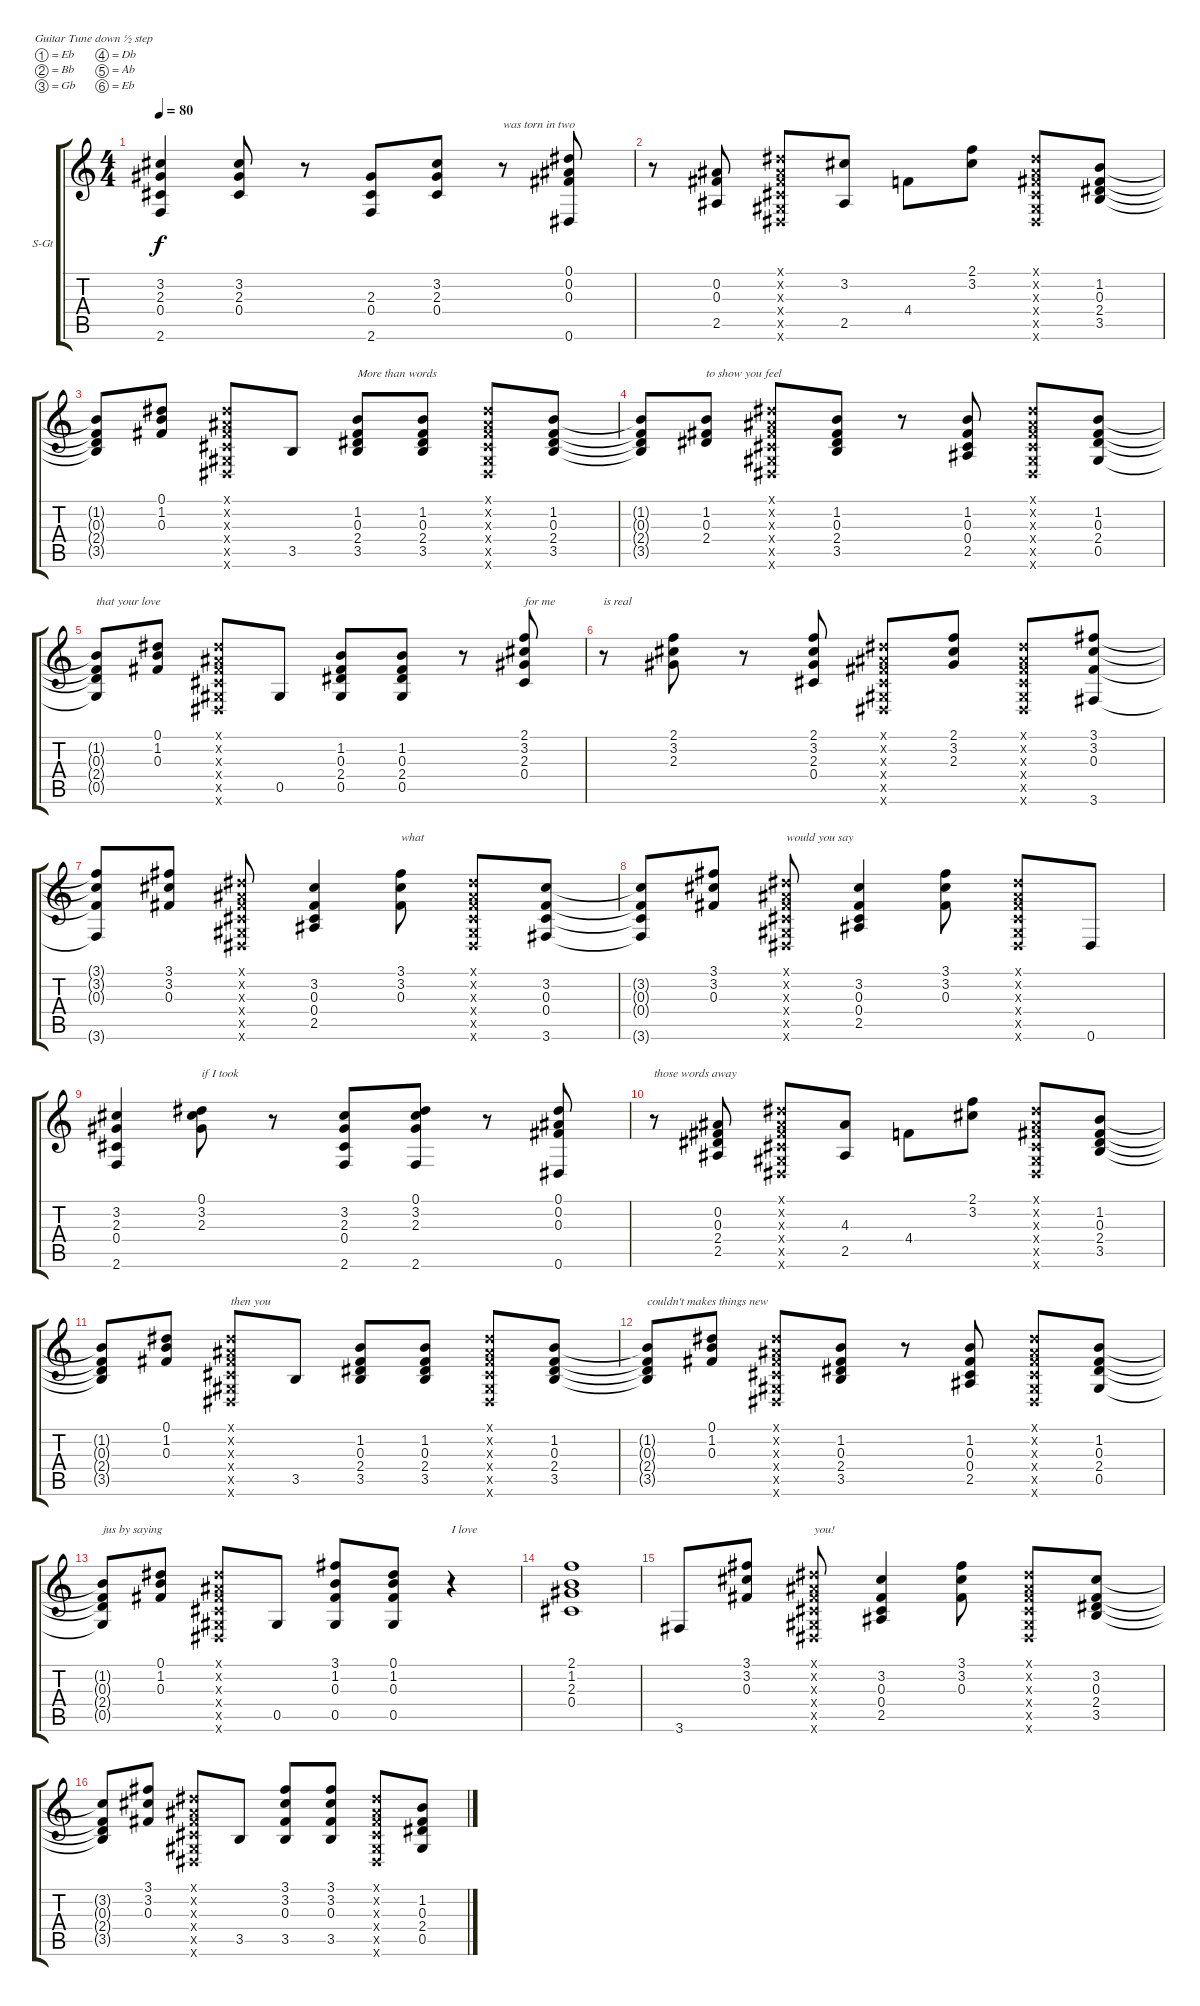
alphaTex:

\bracketExtendMode groupsimilarinstruments
\firstSystemTrackNameOrientation horizontal
\otherSystemsTrackNameOrientation horizontal
\track ("Trilha 1" "S-Gt") {instrument acousticguitarsteel}
\staff {score tabs}
\tuning (Eb4 Bb3 Gb3 Db3 Ab2 Eb2)
\ts (4 4)
\tempo 80
\clef g2
\ks c
(3.2 2.3 0.4 2.6).4{dy f} (3.2 2.3 0.4).8 r.8 (2.3 0.4 2.6).8 (3.2 2.3 0.4).8 r.8{txt "was torn in two"} (0.1 0.2 0.3 0.6).8 |
r.8 (0.2 0.3 2.5).8 (0.1{x} 0.2{x} 0.3{x} 0.4{x} 0.5{x} 0.6{x}).8 (3.2 2.5).8 4.4.8 (2.1 3.2).8 (0.1{x} 0.2{x} 0.3{x} 0.4{x} 0.5{x} 0.6{x}).8 (1.2 0.3 2.4 3.5).8 |
(1.2{t} 0.3{t} 2.4{t} 3.5{t}).8 (0.1 1.2 0.3).8 (0.1{x} 0.2{x} 0.3{x} 0.4{x} 0.5{x} 0.6{x}).8 3.5.8 (1.2 0.3 2.4 3.5).8{txt "More than words"} (1.2 0.3 2.4 3.5).8 (0.1{x} 0.2{x} 0.3{x} 0.4{x} 0.5{x} 0.6{x}).8 (1.2 0.3 2.4 3.5).8 |
(1.2{t} 0.3{t} 2.4{t} 3.5{t}).8 (1.2 0.3 2.4).8{txt "to show you feel"} (0.1{x} 0.2{x} 0.3{x} 0.4{x} 0.5{x} 0.6{x}).8 (1.2 0.3 2.4 3.5).8 r.8 (1.2 0.3 0.4 2.5).8 (0.1{x} 0.2{x} 0.3{x} 0.4{x} 0.5{x} 0.6{x}).8 (1.2 0.3 2.4 0.5).8 |
(1.2{t} 0.3{t} 2.4{t} 0.5{t}).8{txt "that your love"} (0.1 1.2 0.3).8 (0.1{x} 0.2{x} 0.3{x} 0.4{x} 0.5{x} 0.6{x}).8 0.5.8 (1.2 0.3 2.4 0.5).8 (1.2 0.3 2.4 0.5).8 r.8 (2.1 3.2 2.3 0.4).8{txt "for me "} |
r.8{txt "is real"} (2.1 3.2 2.3).8 r.8 (2.1 3.2 2.3 0.4).8 (0.1{x} 0.2{x} 0.3{x} 0.4{x} 0.5{x} 0.6{x}).8 (2.1 3.2 2.3).8 (0.1{x} 0.2{x} 0.3{x} 0.4{x} 0.5{x} 0.6{x}).8 (3.1 3.2 0.3 3.6).8 |
(3.1{t} 3.2{t} 0.3{t} 3.6{t}).8 (3.1 3.2 0.3).8 (0.1{x} 0.2{x} 0.3{x} 0.4{x} 0.5{x} 0.6{x}).8 (3.2 0.3 0.4 2.5).4 (3.1 3.2 0.3).8{txt "what "} (0.1{x} 0.2{x} 0.3{x} 0.4{x} 0.5{x} 0.6{x}).8 (3.2 0.3 0.4 3.6).8 |
(3.2{t} 0.3{t} 0.4{t} 3.6{t}).8 (3.1 3.2 0.3).8 (0.1{x} 0.2{x} 0.3{x} 0.4{x} 0.5{x} 0.6{x}).8{txt "would you say"} (3.2 0.3 0.4 2.5).4 (3.1 3.2 0.3).8 (0.1{x} 0.2{x} 0.3{x} 0.4{x} 0.5{x} 0.6{x}).8 0.6.8 |
(3.2 2.3 0.4 2.6).4 (0.1 3.2 2.3).8{txt "if I took "} r.8 (3.2 2.3 0.4 2.6).8 (0.1 3.2 2.3 2.6).8 r.8 (0.1 0.2 0.3 0.6).8 |
r.8{txt "those words away"} (0.2 0.3 2.4 2.5).8 (0.1{x} 0.2{x} 0.3{x} 0.4{x} 0.5{x} 0.6{x}).8 (4.3 2.5).8 4.4.8 (2.1 3.2).8 (0.1{x} 0.2{x} 0.3{x} 0.4{x} 0.5{x} 0.6{x}).8 (1.2 0.3 2.4 3.5).8 |
(1.2{t} 0.3{t} 2.4{t} 3.5{t}).8 (0.1 1.2 0.3).8 (0.1{x} 0.2{x} 0.3{x} 0.4{x} 0.5{x} 0.6{x}).8{txt "then you"} 3.5.8 (1.2 0.3 2.4 3.5).8 (1.2 0.3 2.4 3.5).8 (0.1{x} 0.2{x} 0.3{x} 0.4{x} 0.5{x} 0.6{x}).8 (1.2 0.3 2.4 3.5).8 |
(1.2{t} 0.3{t} 2.4{t} 3.5{t}).8{txt "couldn't makes things new"} (0.1 1.2 0.3).8 (0.1{x} 0.2{x} 0.3{x} 0.4{x} 0.5{x} 0.6{x}).8 (1.2 0.3 2.4 3.5).8 r.8 (1.2 0.3 0.4 2.5).8 (0.1{x} 0.2{x} 0.3{x} 0.4{x} 0.5{x} 0.6{x}).8 (1.2 0.3 2.4 0.5).8 |
(1.2{t} 0.3{t} 2.4{t} 0.5{t}).8{txt "jus by saying"} (0.1 1.2 0.3).8 (0.1{x} 0.2{x} 0.3{x} 0.4{x} 0.5{x} 0.6{x}).8 0.5.8 (3.1 1.2 0.3 0.5).8 (0.1 1.2 0.3 0.5).8 r.4{txt "I love"} |
(2.1 1.2 2.3 0.4).1 |
3.6.8 (3.1 3.2 0.3).8 (0.1{x} 0.2{x} 0.3{x} 0.4{x} 0.5{x} 0.6{x}).8{txt "you!"} (3.2 0.3 0.4 2.5).4 (3.1 3.2 0.3).8 (0.1{x} 0.2{x} 0.3{x} 0.4{x} 0.5{x} 0.6{x}).8 (3.2 0.3 2.4 3.5).8 |
(3.2{t} 0.3{t} 2.4{t} 3.5{t}).8 (3.1 3.2 0.3).8 (0.1{x} 0.2{x} 0.3{x} 0.4{x} 0.5{x} 0.6{x}).8 3.5.8 (3.1 3.2 0.3 3.5).8 (3.1 3.2 0.3 3.5).8 (0.1{x} 0.2{x} 0.3{x} 0.4{x} 0.5{x} 0.6{x}).8 (1.2 0.3 2.4 0.5).8
